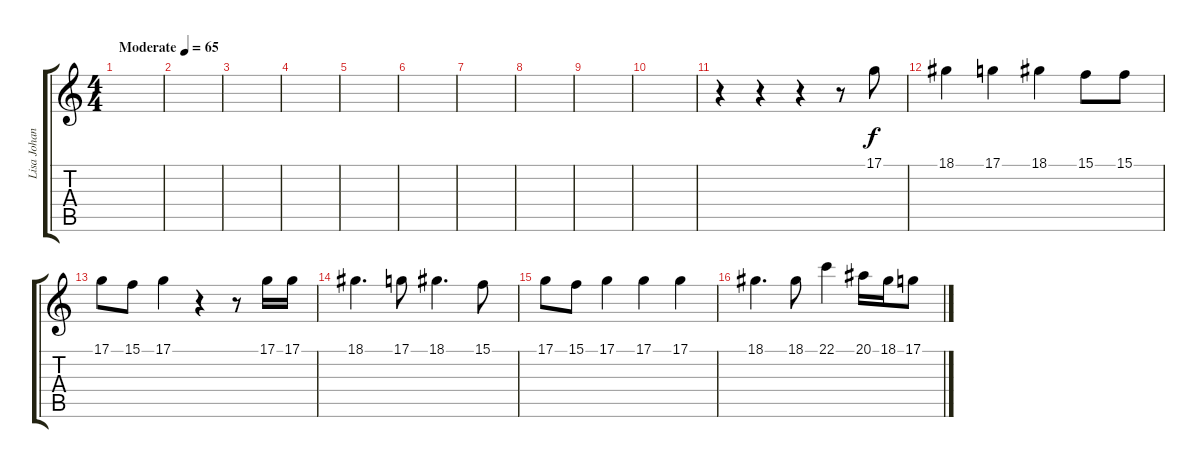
\track ("Lisa Johansson" "Lisa Johan") {instrument voiceoohs}
\staff {score tabs}
\tuning (D4 A3 F3 C3 G2 D2) {hide}
\ts (4 4)
\tempo (65 "Moderate")
\clef g2
\ks c
|
|
|
|
|
|
|
|
|
|
r.4 r.4 r.4 r.8 17.1.8 |
18.1.4 17.1.4 18.1.4 15.1.8 15.1.8 |
17.1.8 15.1.8 17.1.4 r.4 r.8 17.1.16 17.1.16 |
18.1.4{d} 17.1.8 18.1.4{d} 15.1.8 |
17.1.8 15.1.8 17.1.4 17.1.4 17.1.4 |
18.1.4{d} 18.1.8 22.1.4 20.1.16 18.1.16 17.1.8
